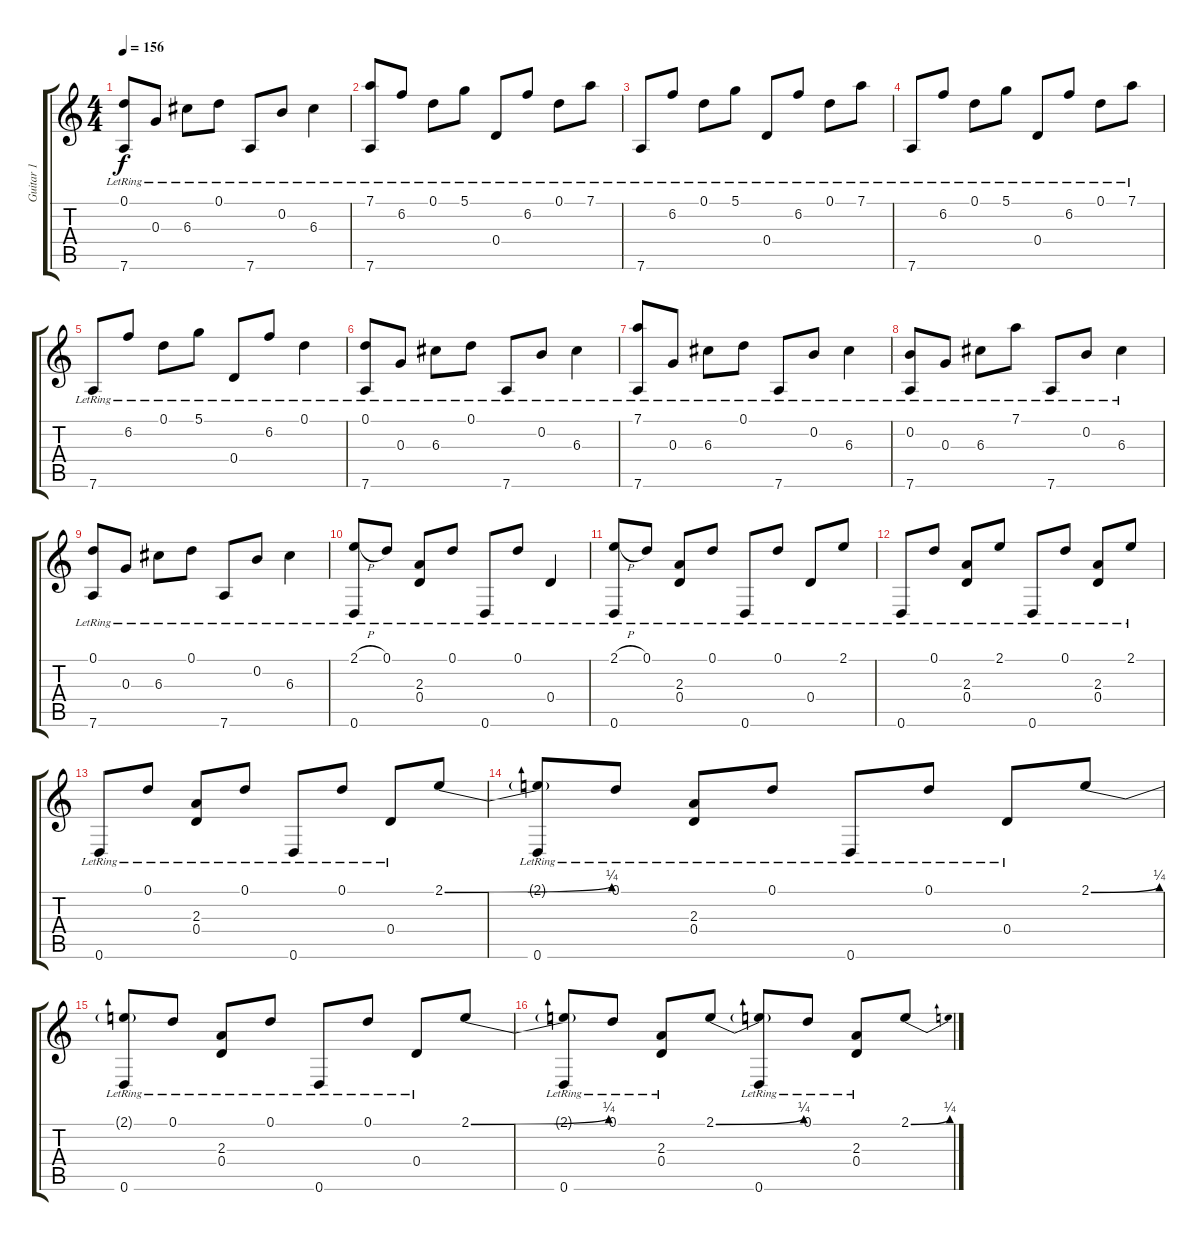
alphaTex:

\track ("Guitar 1" "Guitar 1") {instrument acousticguitarsteel}
\staff {score tabs}
\tuning (D4 B3 G3 D3 G2 D2) {hide}
\ts (4 4)
\tempo 156
\clef g2
\ks c
(0.1{lr} 7.6{lr}).8{dy f} 0.3{lr}.8 6.3{lr}.8 0.1{lr}.8 7.6{lr}.8 0.2{lr}.8 6.3{lr}.4 |
(7.1{lr} 7.6{lr}).8 6.2{lr}.8 0.1{lr}.8 5.1{lr}.8 0.4{lr}.8 6.2{lr}.8 0.1{lr}.8 7.1{lr}.8 |
7.6{lr}.8 6.2{lr}.8 0.1{lr}.8 5.1{lr}.8 0.4{lr}.8 6.2{lr}.8 0.1{lr}.8 7.1{lr}.8 |
7.6{lr}.8 6.2{lr}.8 0.1{lr}.8 5.1{lr}.8 0.4{lr}.8 6.2{lr}.8 0.1{lr}.8 7.1{lr}.8 |
7.6{lr}.8 6.2{lr}.8 0.1{lr}.8 5.1{lr}.8 0.4{lr}.8 6.2{lr}.8 0.1{lr}.4 |
(0.1{lr} 7.6{lr}).8 0.3{lr}.8 6.3{lr}.8 0.1{lr}.8 7.6{lr}.8 0.2{lr}.8 6.3{lr}.4 |
(7.1{lr} 7.6{lr}).8 0.3{lr}.8 6.3{lr}.8 0.1{lr}.8 7.6{lr}.8 0.2{lr}.8 6.3{lr}.4 |
(0.2{lr} 7.6{lr}).8 0.3{lr}.8 6.3{lr}.8 7.1{lr}.8 7.6{lr}.8 0.2{lr}.8 6.3{lr}.4 |
(0.1{lr} 7.6{lr}).8 0.3{lr}.8 6.3{lr}.8 0.1{lr}.8 7.6{lr}.8 0.2{lr}.8 6.3{lr}.4 |
(2.1{h} 0.6{lr}).8 0.1{lr}.8 (2.3{lr} 0.4{lr}).8 0.1{lr}.8 0.6{lr}.8 0.1{lr}.8 0.4{lr}.4 |
(2.1{h} 0.6{lr}).8 0.1{lr}.8 (2.3{lr} 0.4{lr}).8 0.1{lr}.8 0.6{lr}.8 0.1{lr}.8 0.4{lr}.8 2.1{lr}.8 |
0.6{lr}.8 0.1{lr}.8 (2.3{lr} 0.4{lr}).8 2.1{lr}.8 0.6{lr}.8 0.1{lr}.8 (2.3{lr} 0.4{lr}).8 2.1{lr}.8 |
0.6{lr}.8 0.1{lr}.8 (2.3{lr} 0.4{lr}).8 0.1{lr}.8 0.6{lr}.8 0.1{lr}.8 0.4{lr}.8 2.1{be (bend 0 0 60 1)}.8 |
(2.1{t} 0.6{lr}).8 0.1{lr}.8 (2.3{lr} 0.4{lr}).8 0.1{lr}.8 0.6{lr}.8 0.1{lr}.8 0.4{lr}.8 2.1{be (bend 0 0 60 1)}.8 |
(2.1{t} 0.6{lr}).8 0.1{lr}.8 (2.3{lr} 0.4{lr}).8 0.1{lr}.8 0.6{lr}.8 0.1{lr}.8 0.4{lr}.8 2.1{be (bend 0 0 60 1)}.8 |
(2.1{t} 0.6{lr}).8 0.1{lr}.8 (2.3{lr} 0.4{lr}).8 2.1{be (bend 0 0 60 1)}.8 (2.1{t} 0.6{lr}).8 0.1{lr}.8 (2.3{lr} 0.4{lr}).8 2.1{be (bend 0 0 60 1)}.8
